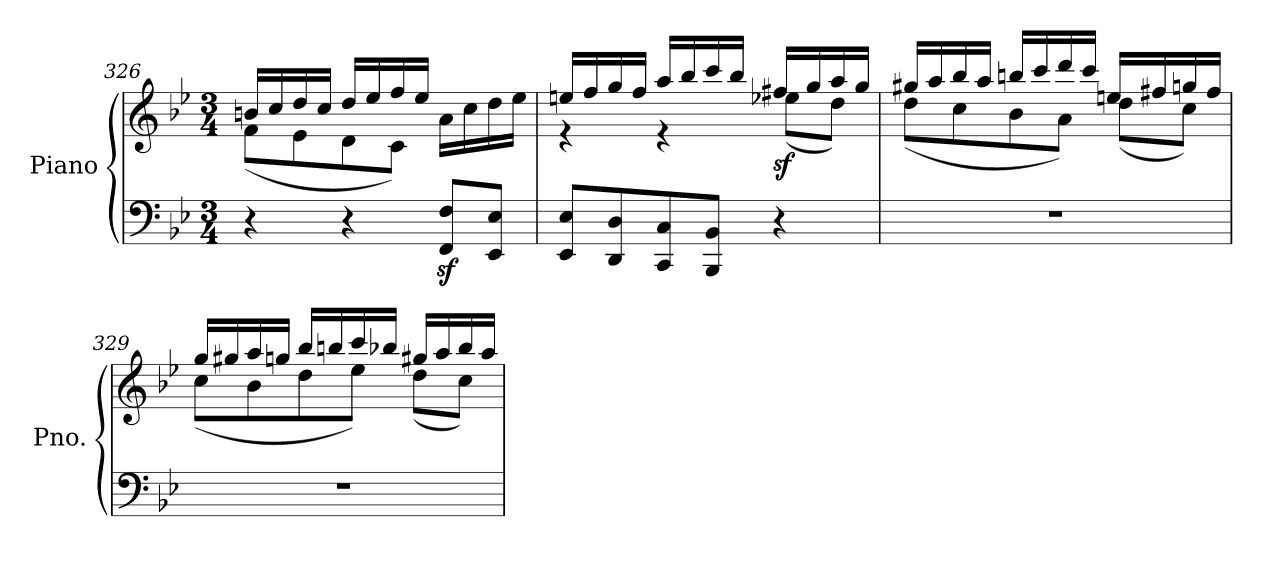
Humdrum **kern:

**kern	**kern	**dynam
*part1	*part1	*part1
*staff2	*staff1	*staff1/2
*I"Piano	*	*
*I'Pno.	*	*
!!LO:LB:g=z
*clefF4	*clefG2	*
*k[b-e-]	*k[b-e-]	*
*M3/4	*M3/4	*
=326	=326	=326
*	*^	*
4r	16bn/LL	(8f\L	.
.	16cc/	.	.
.	16dd/	8e-\	.
.	16cc/JJ	.	.
4r	16dd/LL	8d\	.
.	16ee-/	.	.
.	16ff/	8c\J)	.
.	16ee-/JJ	.	.
8FF/z< 8F/z<L	16a\LL	4ryy	.
.	16cc\	.	.
8EE-/ 8E-/J	16dd\	.	.
.	16ee-\JJ	.	.
=327	=327	=327	=327
8EE-/ 8E-/L	16een/LL	4r	.
.	16ff/	.	.
8DD/ 8D/	16gg/	.	.
.	16ff/JJ	.	.
8CC/ 8C/	16aa/LL	4r	.
.	16bb-/	.	.
8BBB-/ 8BB-/J	16ccc/	.	.
.	16bb-/JJ	.	.
!	!	!	!LO:DY:b
4r	16ff#X/LL	(8ee-X\L	sf
.	16gg/	.	.
.	16aa/	8dd\J)	.
.	16gg/JJ	.	.
!!LO:LB:g=z	!!
=328	=328	=328	=328
2.r	16gg#X/LL	(8dd\L	.
.	16aa/	.	.
.	16bb-/	8cc\	.
.	16aa/JJ	.	.
.	16bbn/LL	8b-\	.
.	16ccc/	.	.
.	16ddd/	8a\J)	.
.	16ccc/JJ	.	.
.	16een/LL	(8dd\L	.
.	16ff#X/	.	.
.	16ggn/	8cc\J)	.
.	16ff#/JJ	.	.
=329	=329	=329	=329
2.r	16gg/LL	(8cc\L	.
.	16gg#X/	.	.
.	16aa/	8b-\	.
.	16ggn/JJ	.	.
.	16bb-/LL	8dd\	.
.	16bbn/	.	.
.	16ccc/	8ee-\J)	.
.	16bb-X/JJ	.	.
.	16gg#X/LL	(8dd\L	.
.	16aa/	.	.
.	16bb-/	8cc\J)	.
.	16aa/JJ	.	.
*	*v	*v	*
=	=	=
*-	*-	*-
